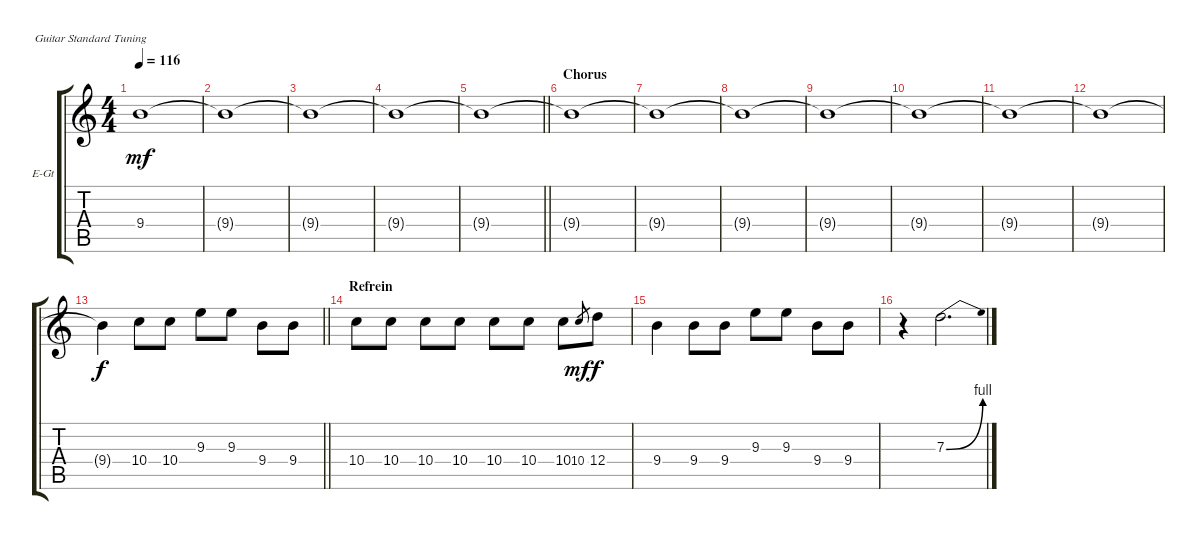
\bracketExtendMode groupsimilarinstruments
\firstSystemTrackNameOrientation horizontal
\otherSystemsTrackNameOrientation horizontal
\track ("Solo" "E-Gt") {instrument distortionguitar}
\staff {score tabs}
\tuning (E4 B3 G3 D3 A2 E2)
\ts (4 4)
\tempo 116
\clef g2
\ks c
9.4{t}.1{dy mf} |
9.4{t}.1 |
9.4{t}.1 |
9.4{t}.1 |
\barLineRight lightlight
9.4{t}.1 |
\section ("" "Chorus")
9.4{t}.1 |
9.4{t}.1 |
9.4{t}.1 |
9.4{t}.1 |
9.4{t}.1 |
9.4{t}.1 |
9.4{t}.1 |
\barLineRight lightlight
9.4{t}.4{dy f} 10.4.8 10.4.8 9.3.8 9.3.8 9.4.8 9.4.8 |
\section ("" "Refrein")
10.4.8 10.4.8 10.4.8 10.4.8 10.4.8 10.4.8 10.4.8 10.4.8{gr dy mf} 12.4.8{dy f} |
9.4.4 9.4.8 9.4.8 9.3.8 9.3.8 9.4.8 9.4.8 |
r.4 7.3{be (bend 0 0 60 4)}.2{d}
